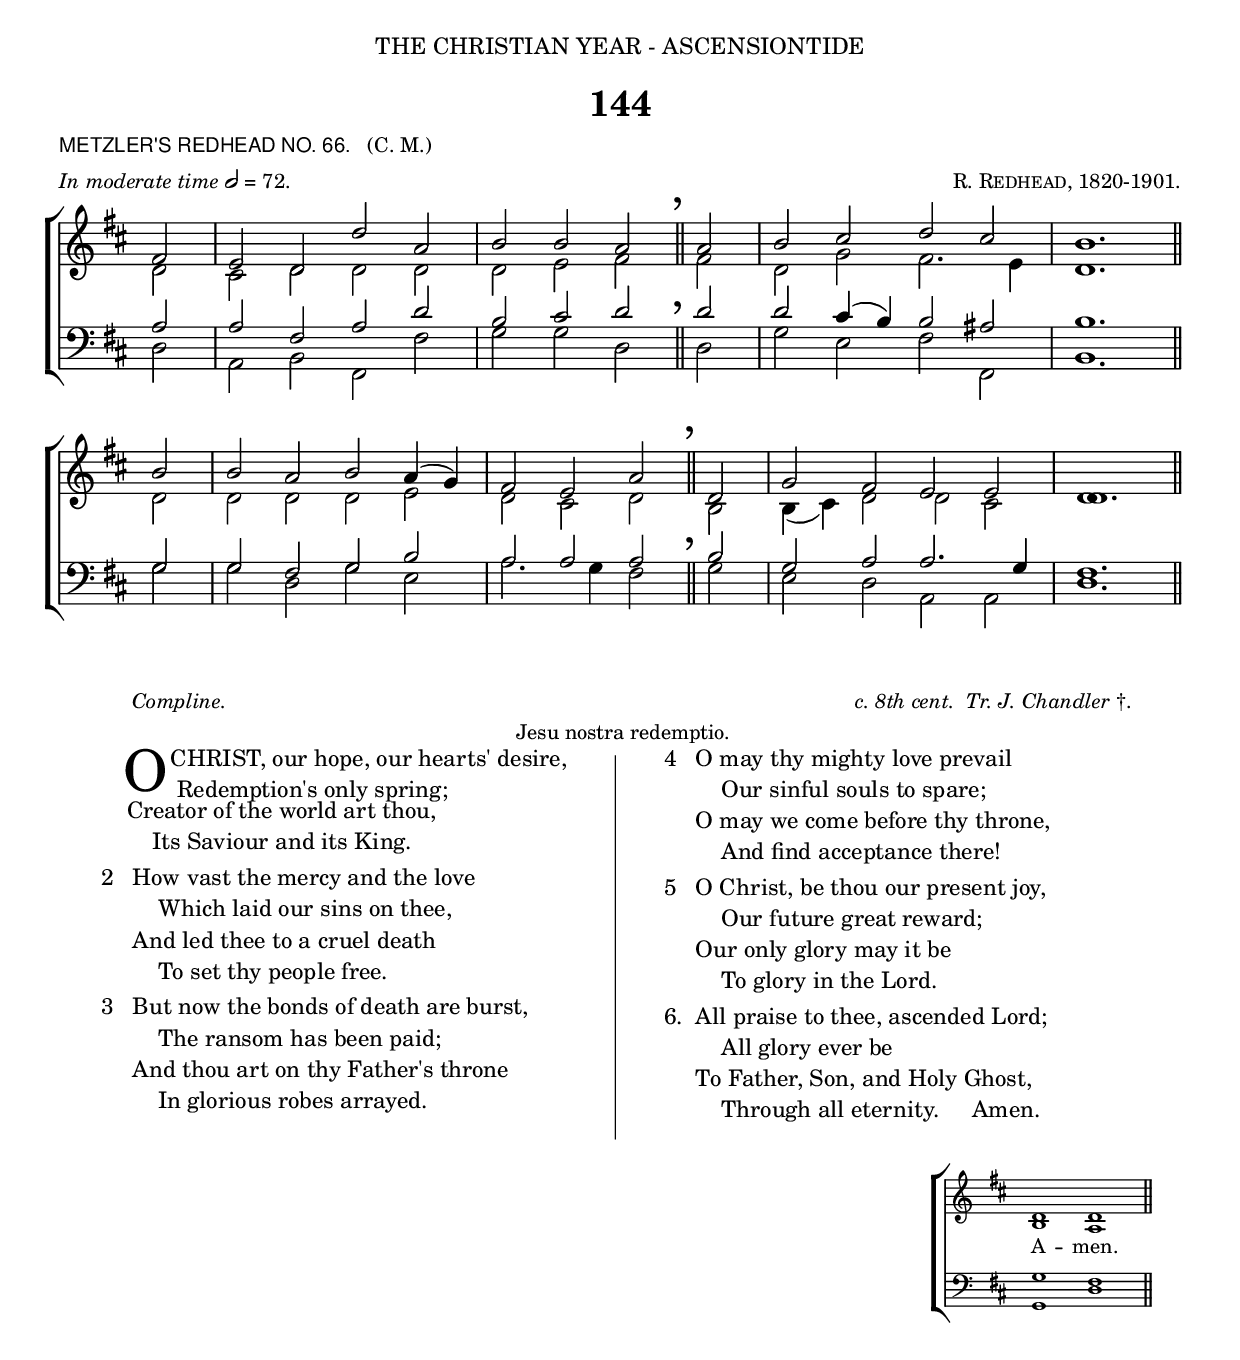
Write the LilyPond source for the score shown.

%%%% 233.png
%%%% Hymn 144. Metzler's Redhead No. 66. O Christ, our hope, our heart's desire.
%%%% Rev 2.

\version "2.10"

\header {
  dedication = \markup {  \center-align { "THE CHRISTIAN YEAR - ASCENSIONTIDE"
	\hspace #0.1 }}	
	
	title = "144"   
  
  poet = \markup { \small {  \line { \sans { "METZLER'S REDHEAD NO. 66."} \hspace #1 \roman {"(C. M.)"}} }}
  
  meter = \markup { \small { \italic {In moderate time}  \general-align #Y #DOWN \note #"2" #0.5 = 72.} }
  
  arranger = \markup { \small \smallCaps "R. Redhead, 1820-1901." }
  
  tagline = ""
}

%%%%%%%%%%%%%%%%%%%%%%%%%%% Macros

%%% merge. Macro to pull note slightly leftwards.  Used to produce those partially merged wholenotes 

merge = \once \override NoteColumn #'force-hshift = #-0.01

%%generates the breathmarks
breathmark = {	
	      \override Score.RehearsalMark #'break-visibility = #begin-of-line-invisible 
	      \override Score.RehearsalMark #'Y-offset = #'4.0 
	      \override Score.RehearsalMark #'X-offset = #'-0.5
	      \mark \markup { \fontsize #4 ","}
}	      

%%%%%%%%%%%%%%%%%%%%%%%%%%% End of macro definitions

%%% SATB voices

global = {
  \time 4/2
  \key d \major
  \set Staff.midiInstrument = "church organ"
}

soprano = \relative c' { 
  \partial 2 fis2 | e d d' a | b b a \breathmark \bar "||" a | b cis d cis | b1. \bar "||" \break
  b2 | b a b a4( g) | fis2 e a \breathmark \bar "||" d, | g fis e e | 
      \once \override Dots #'transparent = ##t
      d1. \bar "||"
} 
   
alto = \relative c' {  
  d2 | cis d d d | d e fis \bar "||" fis | d g fis2. e4 |  d1. \break
  d2 | d d d e | d cis d \bar "||" b | b4( cis) d2 d cis | \merge d1. \bar "||"
}

tenor = \relative c {\clef bass 
  a'2 | a fis a d | b cis d \bar "||" d | d cis4( b) b2 ais | b1. \bar "||" \break
  g2 | g fis g b | a2 a a \bar "||" b | g a a2. g4 | fis1. \bar "||"
}

bass = \relative c {\clef bass 
  \override Staff.NoteCollision #'merge-differently-dotted = ##t
  d2 | a b fis fis' | g g d \bar "||" d | g e fis fis, | b1. \bar "||" \break
  g'2 | g d g e | a2. g4 fis2 \bar "||" g | e d a a | d1. \bar "||"
}

#(ly:set-option 'point-and-click #f)

\paper {
  #(set-paper-size "a4")
%  annotate-spacing = ##t
  print-page-number = ##f
  ragged-last-bottom = ##t
  ragged-bottom = ##t
}

\book{

%%% Score block	

\score{
\new ChoirStaff	
<<
	\context Staff = upper << 
	\context Voice = sopranos { \voiceOne \global \soprano }
	\context Voice = altos    { \voiceTwo \global \alto }
	                      >>
	\context Staff = lower <<
	\context Voice = tenors { \voiceOne \global \tenor }
	\context Voice = basses { \voiceTwo \global \bass }
			        >>
>>
\layout {
		indent=0
		\context { \Score \remove "Bar_number_engraver" }
		\context { \Staff \remove "Time_signature_engraver" }
		\context { \Score \remove "Mark_engraver"  }
                \context { \Staff \consists "Mark_engraver"  }
	} %% close layout

\midi { \context { \Score tempoWholesPerMinute = #(ly:make-moment 72 2) }}       
  	
	
} %%% Score bracket

%%% Lyric attributions and titles

\markup { \column { 
	\line { \small { \hspace #7 \italic "Compline." \hspace #60 \italic "c. 8th cent.  Tr. J. Chandler" "†."}}
        \line { \small { \hspace #44 "Jesu nostra redemptio." }}
}}


%%% Main lyric block
%%% To fit on one page, lyrics are in 3 columns: column 1 (verses ), column 2 (a dividing line), column 3 (verses)

\markup { \hspace #4  %%add space as necc. to center the entire block of lyrics
          \column { %%% super column for entire block of lyrics
	    \line { %% a master line of 3 columns, two for lyrics and one column of a separator line
		\column { %% column 1
	                 \column { %%verse 1 is a column of 2 lines  
	                  \line { \hspace #2.2 \column { \lower #2.4 \fontsize #8 "O" }   %%Drop Cap goes here
				  \hspace #-1.0    %% adjust this if other letters are too far from Drop Cap
				  \column  { \raise #0.0 " CHRIST, our hope, our hearts' desire,"
			                                 "  Redemption's only spring;" } }     
	                  \line {  \hspace #2.5  %%adjust hspace until this line left edge is flush with Drop Cap
				   \lower  #1.56  %%adjust this until the line spacing looks right
				   \column {   
					   "Creator of the world art thou,"
					   "    Its Saviour and its King."
			  		}} 
			         } %%% finish verse 1
		        \hspace #1  % adds vertical spacing between verses  
           		\line { "2  "
			   \column {	     
				   "How vast the mercy and the love"
				   "    Which laid our sins on thee,"
				   "And led thee to a cruel death"
				   "    To set thy people free."
			}}
			\hspace #1  % adds vertical spacing between verses  
           		\line { "3  "
			   \column {	     
				   "But now the bonds of death are burst,"
				   "    The ransom has been paid;"
				   "And thou art on thy Father's throne"
				   "    In glorious robes arrayed."
			}}
		}  %% finish Page column 1
		
	\hspace #4 %%adds horizontal space columns 1 and 2   
			   
	\column { \filled-box #'(0.0 . 0.1) #'( -36 . 1) #0 }   %%% Column 2. This is the line dviding the columns 1 and 3. 
			   	   
	\hspace #4 %%adds horizontal space between columns 2 and 3	
	
	\column { %%start page column 3		
			\line {"4  "
			   \column {	     
				   "O may thy mighty love prevail"
				   "    Our sinful souls to spare;"
				   "O may we come before thy throne,"
				   "    And find acceptance there!"
			}}
			\hspace #1 % adds vertical spacing between verses  
			\line {"5  "
			    \column {	     
				   "O Christ, be thou our present joy,"
				   "    Our future great reward;"
				   "Our only glory may it be"
				   "    To glory in the Lord."
			}}
			\hspace #1 % adds vertical spacing between verses
			\line { "6. "
			     \column {	     
				   "All praise to thee, ascended Lord;"
				   "    All glory ever be"
				   "To Father, Son, and Holy Ghost,"
				   "    Through all eternity.     Amen."
     			}}
	    } %%% end column 3
     } %%% end master-line
   } %%% super column bracket
} %%% lyrics markup bracket


%%% Amen score block
\score{
  \new ChoirStaff
   <<
        \context Staff = upper \with { fontSize = #-3  \override StaffSymbol #'staff-space = #(magstep -2) }  
	                      << 
	\context Voice = "sopranos" { \relative c' { \clef treble \global \voiceOne d1 d1 \bar "||" }}
	\context Voice = "altos"    { \relative c' {  \clef treble \global \voiceTwo b1 a1 \bar "||" }}
	                      >>
			      
	\context Lyrics \lyricsto "altos" { \override LyricText #'font-size = #-1 A -- men. }
	
	\context Staff = lower \with { fontSize = #-3  \override StaffSymbol #'staff-space = #(magstep -2) }  
	                       <<
	\context Voice = "tenors" { \relative c { \clef bass \global \voiceThree g'1 fis1 \bar "||" }}
	\context Voice = "basses" { \relative c { \clef bass \global \voiceFour  g1 d'1 \bar "||" }}
			        >> 
  >>			      
\header { breakbefore = ##f piece = " " opus = " " }
\layout { 
	\context { \Score timing = ##f }
	ragged-right = ##t
	indent = 15\cm
	\context { \Staff \remove Time_signature_engraver }

       }

\midi { \context { \Score tempoWholesPerMinute = #(ly:make-moment 72 2) }}  %%Amen midi       
       
}  


} %%% book bracket
